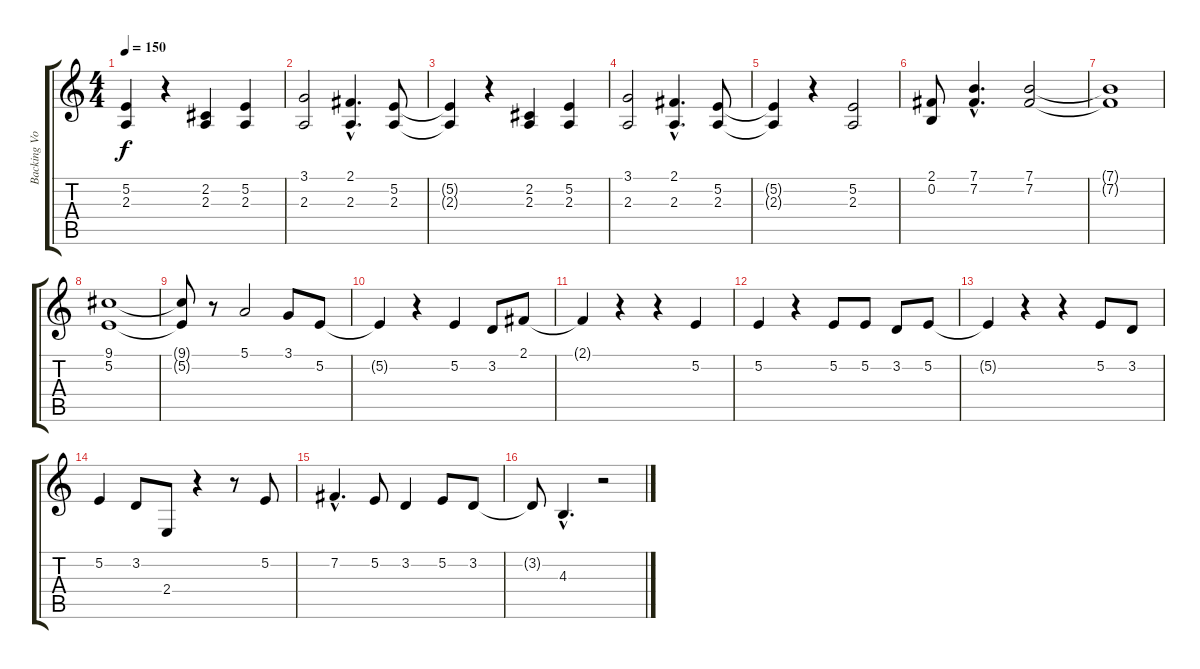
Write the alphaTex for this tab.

\track ("Backing Vocals" "Backing Vo") {instrument tenorsax}
\staff {score tabs}
\tuning (E4 B3 G3 D3 A2 E2) {hide}
\ts (4 4)
\tempo 150
\clef g2
\ks c
(5.2{t} 2.3{t}).4{dy f} r.4 (2.2 2.3).4 (5.2 2.3).4 |
(3.1 2.3).2 (2.1{hac} 2.3{hac}).4{d} (5.2 2.3).8 |
(5.2{t} 2.3{t}).4 r.4 (2.2 2.3).4 (5.2 2.3).4 |
(3.1 2.3).2 (2.1{hac} 2.3{hac}).4{d} (5.2 2.3).8 |
(5.2{t} 2.3{t}).4 r.4 (5.2 2.3).2 |
(2.1 0.2).8 (7.1{hac} 7.2{hac}).4{d} (7.1 7.2).2 |
(7.1{t} 7.2{t}).1 |
(9.1 5.2).1 |
(9.1{t} 5.2{t}).8 r.8 5.1.2 3.1.8 5.2.8 |
5.2{t}.4 r.4 5.2.4 3.2.8 2.1.8 |
2.1{t}.4 r.4 r.4 5.2.4 |
5.2.4 r.4 5.2.8 5.2.8 3.2.8 5.2.8 |
5.2{t}.4 r.4 r.4 5.2.8 3.2.8 |
5.2.4 3.2.8 2.4.8 r.4 r.8 5.2.8 |
7.2{hac}.4{d} 5.2.8 3.2.4 5.2.8 3.2.8 |
3.2{t}.8 4.3{hac}.4{d} r.2
